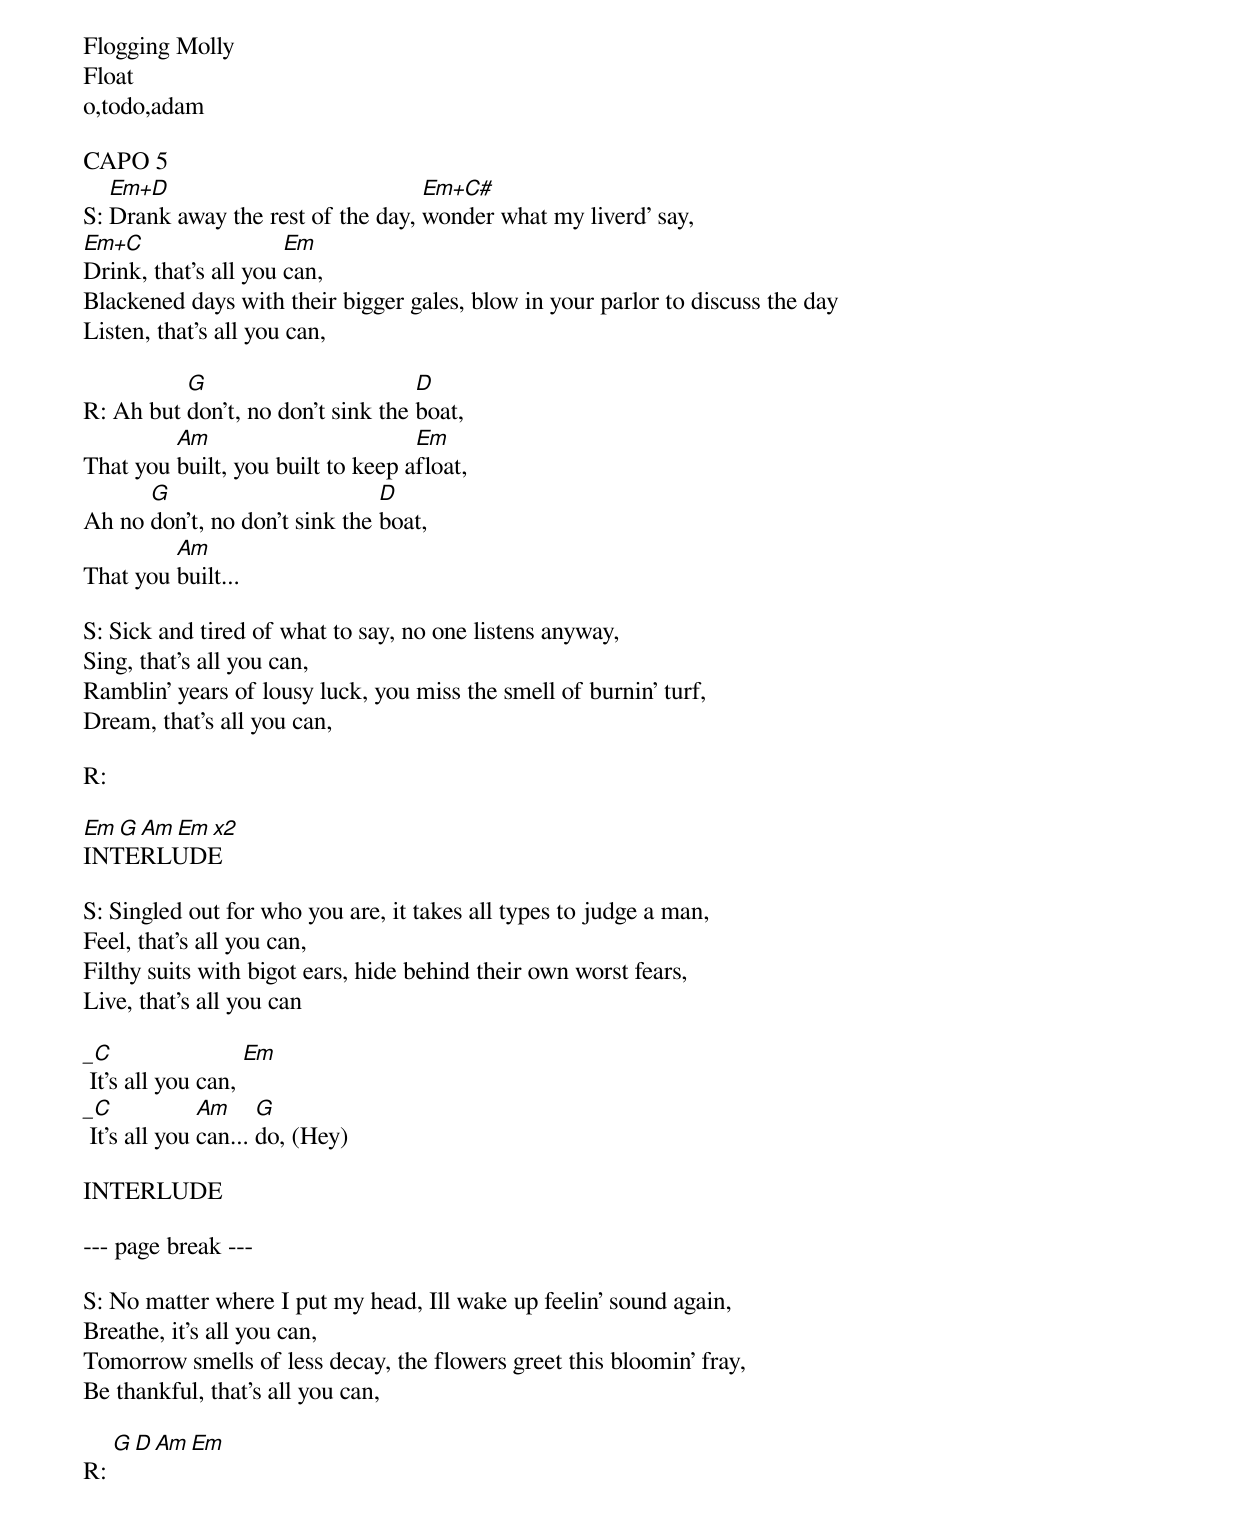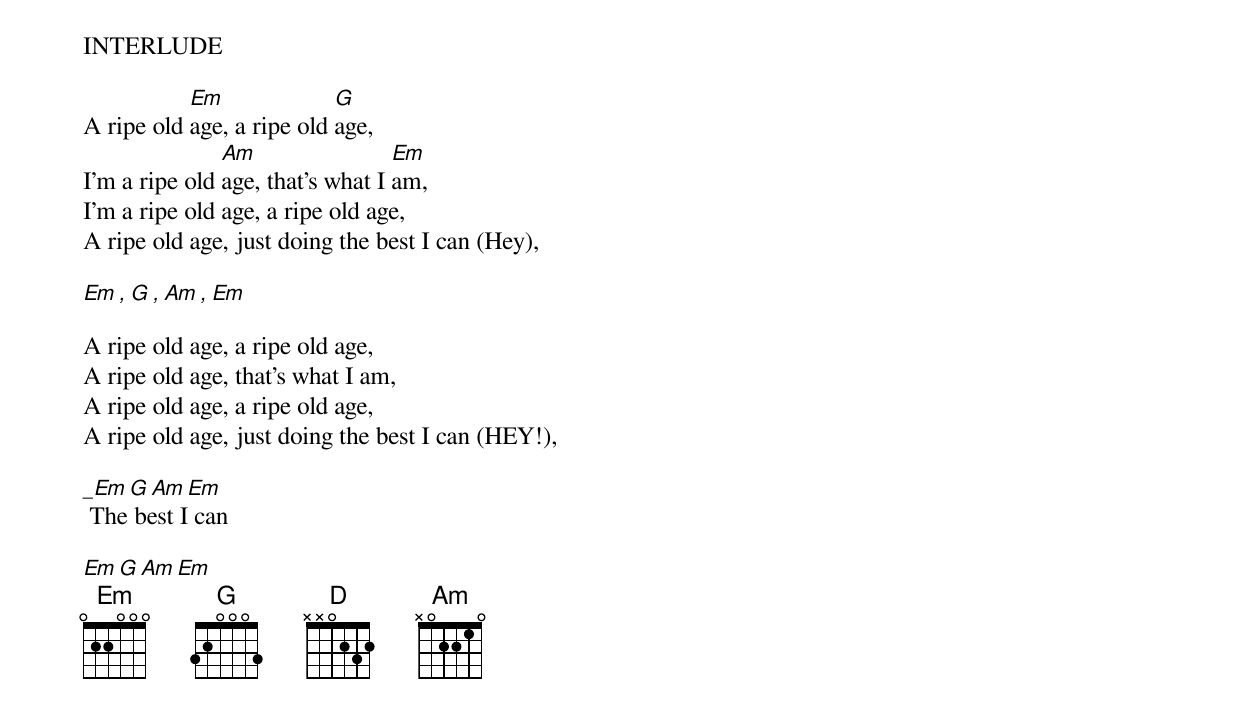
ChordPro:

Flogging Molly
Float
o,todo,adam
{"paragraphSpace":1,"fontSize":1,"titleSpace":1,"spotify":"https://open.spotify.com/track/6CCXU7qAZqFcRgtXHutLgM"}

CAPO 5
S: [Em+D]Drank away the rest of the day, [Em+C#]wonder what my liverd' say,
[Em+C]Drink, that's all you [Em]can,
Blackened days with their bigger gales, blow in your parlor to discuss the day
Listen, that's all you can,

R: Ah but [G]don't, no don't sink the [D]boat,
That you [Am]built, you built to keep a[Em]float,
Ah no [G]don't, no don't sink the [D]boat,
That you [Am]built...

S: Sick and tired of what to say, no one listens anyway,
Sing, that's all you can,
Ramblin' years of lousy luck, you miss the smell of burnin' turf,
Dream, that's all you can,

R:

[Em G Am Em x2]INTERLUDE

S: Singled out for who you are, it takes all types to judge a man,
Feel, that's all you can,
Filthy suits with bigot ears, hide behind their own worst fears,
Live, that's all you can

[_C] It's all you can, [Em]
[_C] It's all you [Am]can... [G]do, (Hey)

INTERLUDE

--- page break ---

S: No matter where I put my head, Ill wake up feelin' sound again,
Breathe, it's all you can,
Tomorrow smells of less decay, the flowers greet this bloomin' fray,
Be thankful, that's all you can,

R: [G D Am Em]

INTERLUDE

A ripe old [Em]age, a ripe old [G]age,
I'm a ripe old [Am]age, that's what I [Em]am,
I'm a ripe old age, a ripe old age,
A ripe old age, just doing the best I can (Hey),

[Em , G , Am , Em]

A ripe old age, a ripe old age,
A ripe old age, that's what I am,
A ripe old age, a ripe old age,
A ripe old age, just doing the best I can (HEY!),

[_Em G Am Em] The best I can

[Em G Am Em]
